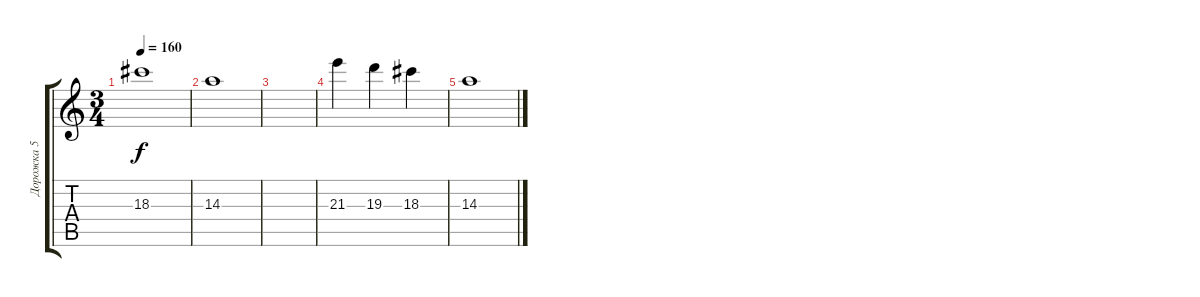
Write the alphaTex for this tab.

\track ("Дорожка 5" "Дорожка 5") {instrument acousticguitarsteel}
\staff {score tabs}
\tuning (E4 B3 G3 D3 A2 E2) {hide}
\ts (3 4)
\tempo 160
\clef g2
\ks c
18.3.1{dy f} |
14.3.1 |
|
21.3.4 19.3.4 18.3.4 |
14.3.1
